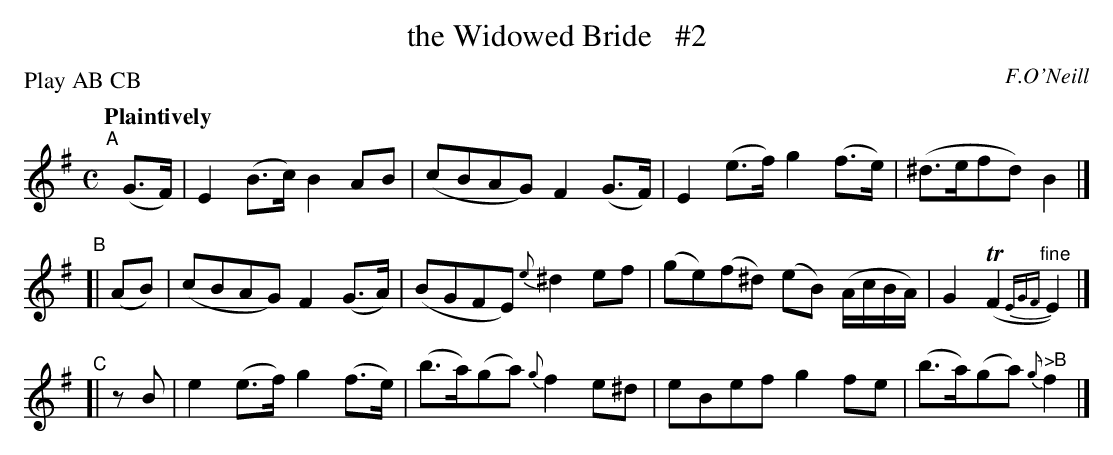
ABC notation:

X:1
T: the Widowed Bride   #2
O: F.O'Neill
P: Play AB CB
Q: "Plaintively"
M: C
L: 1/8
K: Em
"^A"[|] (G>F) | E2 (B>c) B2  AB   | (cBAG)     F2 (G>F) | E2 (e>f) g2 (f>e) | (^d>efd) B2 |]
"^B"[| (AB) | (cBAG)   F2 (G>A) | (BGFE)    {e}^d2 ef | (ge)(f^d) (eB) (A/c/B/A/) | G2 (TF2 {EGF}"^fine"E2) |]
"^C"[| zB  | e2 (e>f) g2 (f>e) | (b>a)(ga) {g}f2 e^d | eBef g2 fe | (b>a)(ga) {g}"^->B"f2 |]
